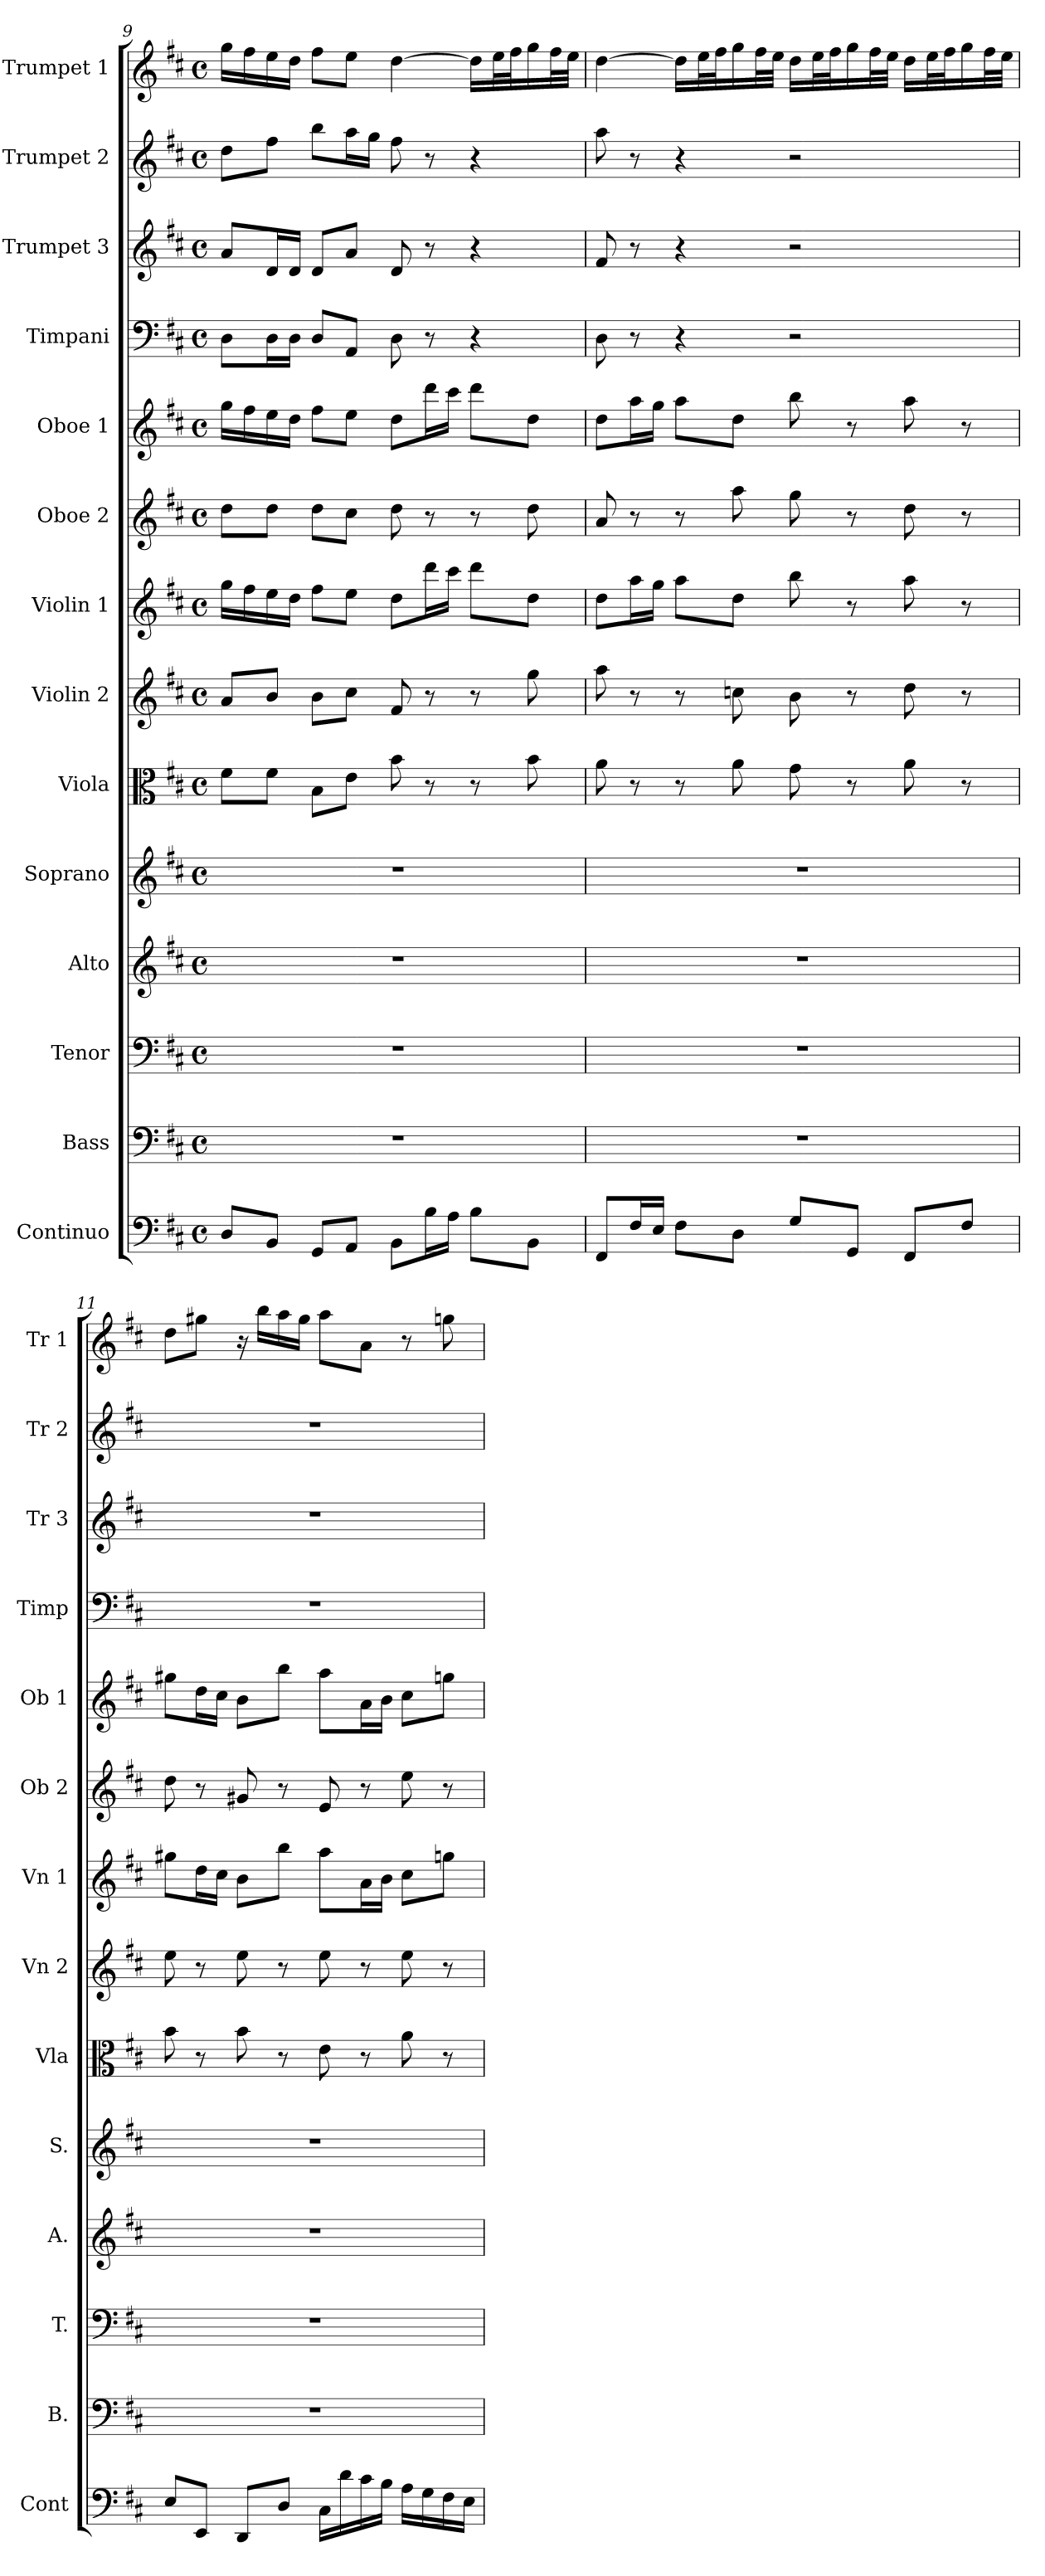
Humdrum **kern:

**kern	**kern	**kern	**kern	**kern	**kern	**kern	**kern	**kern	**kern	**kern	**kern	**kern	**kern
*part14	*part13	*part12	*part11	*part10	*part9	*part8	*part7	*part6	*part5	*part4	*part3	*part2	*part1
*staff14	*staff13	*staff12	*staff11	*staff10	*staff9	*staff8	*staff7	*staff6	*staff5	*staff4	*staff3	*staff2	*staff1
*I"Continuo	*I"Bass	*I"Tenor	*I"Alto	*I"Soprano	*I"Viola	*I"Violin 2	*I"Violin 1	*I"Oboe 2	*I"Oboe 1	*I"Timpani	*I"Trumpet 3	*I"Trumpet 2	*I"Trumpet 1
*I'Cont	*I'B.	*I'T.	*I'A.	*I'S.	*I'Vla	*I'Vn 2	*I'Vn 1	*I'Ob 2	*I'Ob 1	*I'Timp	*I'Tr 3	*I'Tr 2	*I'Tr 1
!!LO:PB:g=z
*clefF4	*clefF4	*clefF4	*clefG2	*clefG2	*clefC3	*clefG2	*clefG2	*clefG2	*clefG2	*clefF4	*clefG2	*clefG2	*clefG2
*k[f#c#]	*k[f#c#]	*k[f#c#]	*k[f#c#]	*k[f#c#]	*k[f#c#]	*k[f#c#]	*k[f#c#]	*k[f#c#]	*k[f#c#]	*k[f#c#]	*k[f#c#]	*k[f#c#]	*k[f#c#]
*D:	*D:	*D:	*D:	*D:	*D:	*D:	*D:	*D:	*D:	*D:	*D:	*D:	*D:
*M4/4	*M4/4	*M4/4	*M4/4	*M4/4	*M4/4	*M4/4	*M4/4	*M4/4	*M4/4	*M4/4	*M4/4	*M4/4	*M4/4
*met(c)	*met(c)	*met(c)	*met(c)	*met(c)	*met(c)	*met(c)	*met(c)	*met(c)	*met(c)	*met(c)	*met(c)	*met(c)	*met(c)
=9	=9	=9	=9	=9	=9	=9	=9	=9	=9	=9	=9	=9	=9
8D/L	1r	1r	1r	1r	8f#\L	8a/L	16gg\LL	8dd\L	16gg\LL	8D\L	8a/L	8dd\L	16gg\LL
.	.	.	.	.	.	.	16ff#\	.	16ff#\	.	.	.	16ff#\
8BB/J	.	.	.	.	8f#\J	8b/J	16ee\	8dd\J	16ee\	16D\L	16d/L	8ff#\J	16ee\
.	.	.	.	.	.	.	16dd\JJ	.	16dd\JJ	16D\JJ	16d/JJ	.	16dd\JJ
8GG/L	.	.	.	.	8B\L	8b\L	8ff#\L	8dd\L	8ff#\L	8D/L	8d/L	8bb\L	8ff#\L
8AA/J	.	.	.	.	8e\J	8cc#\J	8ee\J	8cc#\J	8ee\J	8AA/J	8a/J	16aa\L	8ee\J
.	.	.	.	.	.	.	.	.	.	.	.	16gg\JJ	.
8BB\L	.	.	.	.	8b\	8f#/	8dd\L	8dd\	8dd\L	8D\	8d/	8ff#\	[4dd\
16B\L	.	.	.	.	8r	8r	16ddd\L	8r	16ddd\L	8r	8r	8r	.
16A\JJ	.	.	.	.	.	.	16ccc#\JJ	.	16ccc#\JJ	.	.	.	.
8B\L	.	.	.	.	8r	8r	8ddd\L	8r	8ddd\L	4r	4r	4r	16dd\LL]
.	.	.	.	.	.	.	.	.	.	.	.	.	32ee\L
.	.	.	.	.	.	.	.	.	.	.	.	.	32ff#\J
8BB\J	.	.	.	.	8b\	8gg\	8dd\J	8dd\	8dd\J	.	.	.	16gg\
.	.	.	.	.	.	.	.	.	.	.	.	.	32ff#\L
.	.	.	.	.	.	.	.	.	.	.	.	.	32ee\JJJ
=10	=10	=10	=10	=10	=10	=10	=10	=10	=10	=10	=10	=10	=10
8FF#/L	1r	1r	1r	1r	8a\	8aa\	8dd\L	8a/	8dd\L	8D\	8f#/	8aa\	[4dd\
16F#/L	.	.	.	.	8r	8r	16aa\L	8r	16aa\L	8r	8r	8r	.
16E/JJ	.	.	.	.	.	.	16gg\JJ	.	16gg\JJ	.	.	.	.
8F#\L	.	.	.	.	8r	8r	8aa\L	8r	8aa\L	4r	4r	4r	16dd\LL]
.	.	.	.	.	.	.	.	.	.	.	.	.	32ee\L
.	.	.	.	.	.	.	.	.	.	.	.	.	32ff#\J
8D\J	.	.	.	.	8a\	8ccn\	8dd\J	8aa\	8dd\J	.	.	.	16gg\
.	.	.	.	.	.	.	.	.	.	.	.	.	32ff#\L
.	.	.	.	.	.	.	.	.	.	.	.	.	32ee\JJJ
8G/L	.	.	.	.	8g\	8b\	8bb\	8gg\	8bb\	2r	2r	2r	16dd\LL
.	.	.	.	.	.	.	.	.	.	.	.	.	32ee\L
.	.	.	.	.	.	.	.	.	.	.	.	.	32ff#\J
8GG/J	.	.	.	.	8r	8r	8r	8r	8r	.	.	.	16gg\
.	.	.	.	.	.	.	.	.	.	.	.	.	32ff#\L
.	.	.	.	.	.	.	.	.	.	.	.	.	32ee\JJJ
8FF#/L	.	.	.	.	8a\	8dd\	8aa\	8dd\	8aa\	.	.	.	16dd\LL
.	.	.	.	.	.	.	.	.	.	.	.	.	32ee\L
.	.	.	.	.	.	.	.	.	.	.	.	.	32ff#\J
8F#/J	.	.	.	.	8r	8r	8r	8r	8r	.	.	.	16gg\
.	.	.	.	.	.	.	.	.	.	.	.	.	32ff#\L
.	.	.	.	.	.	.	.	.	.	.	.	.	32ee\JJJ
!!LO:PB:g=z
=11	=11	=11	=11	=11	=11	=11	=11	=11	=11	=11	=11	=11	=11
8E/L	1r	1r	1r	1r	8b\	8ee\	8gg#X\L	8dd\	8gg#X\L	1r	1r	1r	8dd\L
8EE/J	.	.	.	.	8r	8r	16dd\L	8r	16dd\L	.	.	.	8gg#X\J
.	.	.	.	.	.	.	16cc#\JJ	.	16cc#\JJ	.	.	.	.
8DD/L	.	.	.	.	8b\	8ee\	8b\L	8g#X/	8b\L	.	.	.	16r
.	.	.	.	.	.	.	.	.	.	.	.	.	16bb\LL
8D/J	.	.	.	.	8r	8r	8bb\J	8r	8bb\J	.	.	.	16aa\
.	.	.	.	.	.	.	.	.	.	.	.	.	16gg#\JJ
16C#\LL	.	.	.	.	8e\	8ee\	8aa\L	8e/	8aa\L	.	.	.	8aa\L
16d\	.	.	.	.	.	.	.	.	.	.	.	.	.
16c#\	.	.	.	.	8r	8r	16a\L	8r	16a\L	.	.	.	8a\J
16B\JJ	.	.	.	.	.	.	16b\JJ	.	16b\JJ	.	.	.	.
16A\LL	.	.	.	.	8a\	8ee\	8cc#\L	8ee\	8cc#\L	.	.	.	8r
16G\	.	.	.	.	.	.	.	.	.	.	.	.	.
16F#\	.	.	.	.	8r	8r	8ggn\J	8r	8ggn\J	.	.	.	8ggn\
16E\JJ	.	.	.	.	.	.	.	.	.	.	.	.	.
=	=	=	=	=	=	=	=	=	=	=	=	=	=
*-	*-	*-	*-	*-	*-	*-	*-	*-	*-	*-	*-	*-	*-
